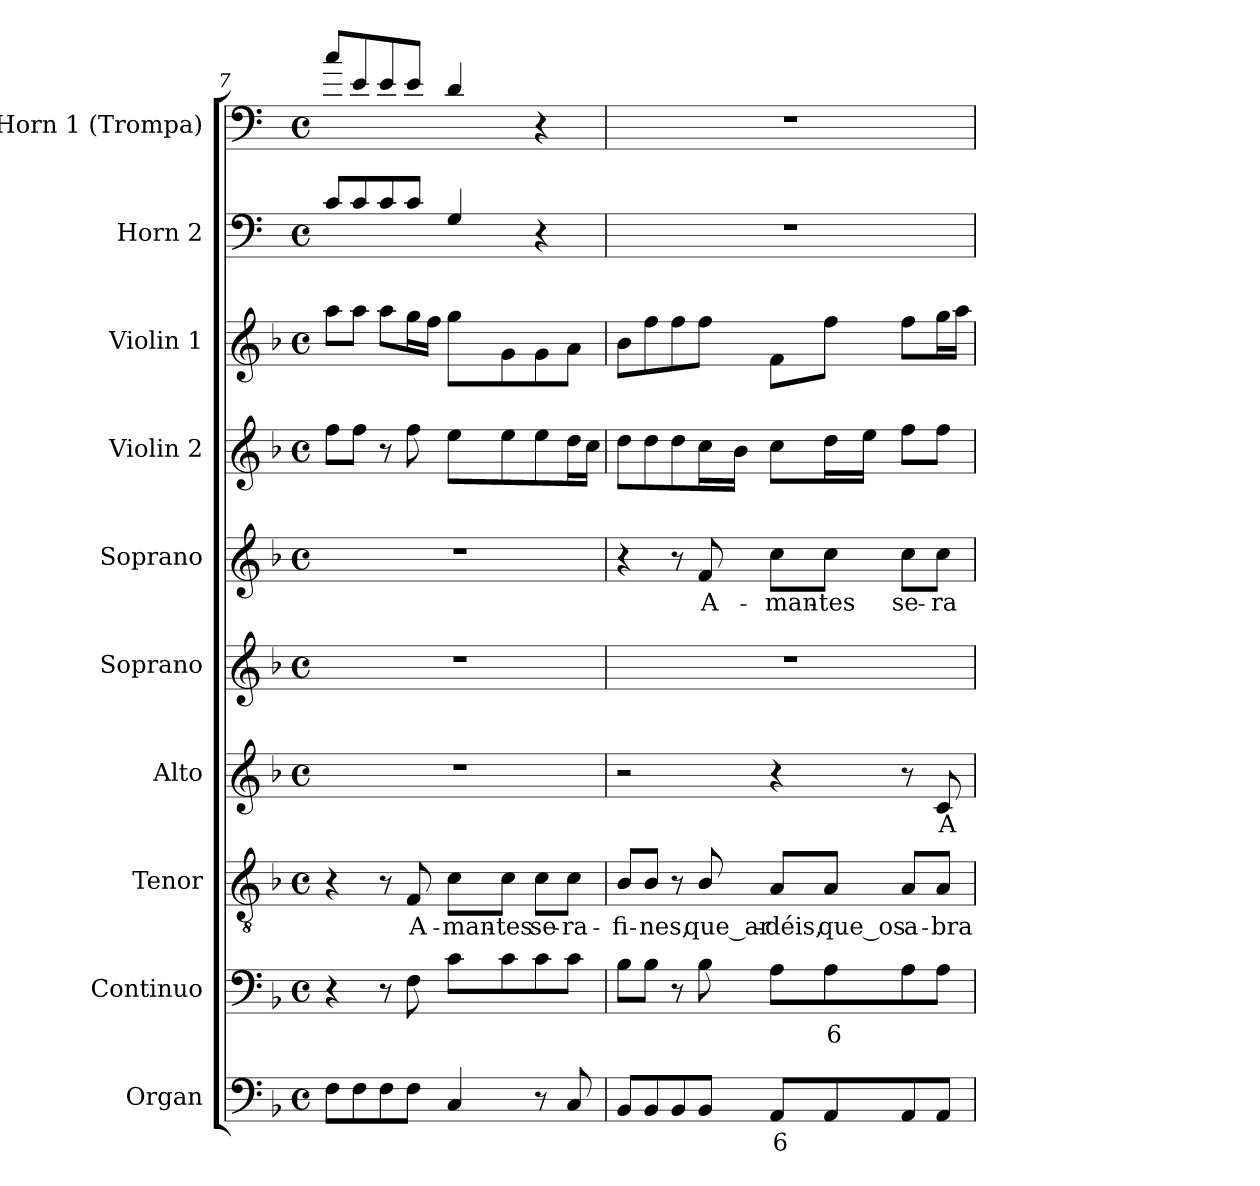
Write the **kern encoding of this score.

**kern	**text	**kern	**text	**kern	**text	**kern	**text	**kern	**kern	**text	**kern	**kern	**kern	**kern
*part10	*part10	*part9	*part9	*part8	*part8	*part7	*part7	*part6	*part5	*part5	*part4	*part3	*part2	*part1
*staff10	*staff10	*staff9	*staff9	*staff8	*staff8	*staff7	*staff7	*staff6	*staff5	*staff5	*staff4	*staff3	*staff2	*staff1
*I"Organ	*	*I"Continuo	*	*I"Tenor	*	*I"Alto	*	*I"Soprano	*I"Soprano	*	*I"Violin 2	*I"Violin 1	*I"Horn  2	*I"Horn  1 (Trompa)
*I'Org.	*	*I'Cont.	*	*I'T.	*	*I'A.	*	*I'S.	*I'S.	*	*I'Vln. 2	*I'Vln. 1	*I'Hn.	*I'Hn.
*clefF4	*	*clefF4	*	*clefGv2	*	*clefG2	*	*clefG2	*clefG2	*	*clefG2	*clefG2	*clefF4	*clefF4
*	*	*	*	*ITrd7c12	*	*	*	*	*	*	*	*	*ITrd4c7	*ITrd4c7
*k[b-]	*	*k[b-]	*	*k[b-]	*	*k[b-]	*	*k[b-]	*k[b-]	*	*k[b-]	*k[b-]	*k[b-]	*k[b-]
*F:	*	*F:	*	*F:	*	*F:	*	*F:	*F:	*	*F:	*F:	*F:	*F:
*M4/4	*	*M4/4	*	*M4/4	*	*M4/4	*	*M4/4	*M4/4	*	*M4/4	*M4/4	*M4/4	*M4/4
*met(c)	*	*met(c)	*	*met(c)	*	*met(c)	*	*met(c)	*met(c)	*	*met(c)	*met(c)	*met(c)	*met(c)
=7	=7	=7	=7	=7	=7	=7	=7	=7	=7	=7	=7	=7	=7	=7
8Fi\L	.	4r	.	4r	.	1r	.	1r	1r	.	8ffi\L	8aai\L	8Fi/L	8fi/L
8Fi\	.	.	.	.	.	.	.	.	.	.	8ffi\J	8aai\J	8Fi/	8Ai/
8Fi\	.	8r	.	8r	.	.	.	.	.	.	8r	8aai\L	8Fi/	8Ai/
!	!	!	!	!	!LO:LY:b:color=#000000	!	!	!	!	!	!	!	!	!
8Fi\J	.	8Fi\	.	8FFi/	A-	.	.	.	.	.	8ffi\	16ggi\L	8Fi/J	8Ai/J
.	.	.	.	.	.	.	.	.	.	.	.	16ffi\JJ	.	.
!	!	!	!	!	!LO:LY:b:color=#000000	!	!	!	!	!	!	!	!	!
4Ci/	.	8ci\L	.	8Ci\L	-man-	.	.	.	.	.	8eei\L	8ggi\L	4Ci/	4Gi/
!	!	!	!	!	!LO:LY:b:color=#000000	!	!	!	!	!	!	!	!	!
.	.	8ci\	.	8Ci\J	-tes	.	.	.	.	.	8eei\	8gi\	.	.
!	!	!	!	!	!LO:LY:b:color=#000000	!	!	!	!	!	!	!	!	!
8r	.	8ci\	.	8Ci\L	se-	.	.	.	.	.	8eei\	8gi\	4r	4r
!	!	!	!	!	!LO:LY:b:color=#000000	!	!	!	!	!	!	!	!	!
8Ci/	.	8ci\J	.	8Ci\J	-ra-	.	.	.	.	.	16ddi\L	8ai\J	.	.
.	.	.	.	.	.	.	.	.	.	.	16cci\JJ	.	.	.
=8	=8	=8	=8	=8	=8	=8	=8	=8	=8	=8	=8	=8	=8	=8
!	!	!	!	!	!LO:LY:b:color=#000000	!	!	!	!	!	!	!	!	!
8BB-i/L	.	8B-i\L	.	8BB-i/L	-fi-	2r	.	1r	4r	.	8ddi\L	8b-i\L	1r	1r
!	!	!	!	!	!LO:LY:b:color=#000000	!	!	!	!	!	!	!	!	!
8BB-i/	.	8B-i\J	.	8BB-i/J	-nes,	.	.	.	.	.	8ddi\	8ffi\	.	.
8BB-i/	.	8r	.	8r	.	.	.	.	8r	.	8ddi\	8ffi\	.	.
!	!	!	!	!	!LO:LY:b:color=#000000	!	!	!	!	!	!	!	!	!
!	!	!	!	!	!	!	!	!	!	!LO:LY:b:color=#000000	!	!	!	!
8BB-i/J	.	8B-i\	.	8BB-i/	que_ar-	.	.	.	8fi/	A-	16cci\L	8ffi\J	.	.
.	.	.	.	.	.	.	.	.	.	.	16b-i\JJ	.	.	.
!	!LO:LY:b:color=#000000	!	!	!	!	!	!	!	!	!	!	!	!	!
!	!	!	!	!	!LO:LY:b:color=#000000	!	!	!	!	!	!	!	!	!
!	!	!	!	!	!	!	!	!	!	!LO:LY:b:color=#000000	!	!	!	!
8AAi/L	6	8Ai\L	.	8AAi/L	-déis,	4r	.	.	8cci\L	-man-	8cci\L	8fi\L	.	.
!	!	!	!LO:LY:b:color=#000000	!	!	!	!	!	!	!	!	!	!	!
!	!	!	!	!	!LO:LY:b:color=#000000	!	!	!	!	!	!	!	!	!
!	!	!	!	!	!	!	!	!	!	!LO:LY:b:color=#000000	!	!	!	!
8AAi/	.	8Ai\	6	8AAi/J	que_os	.	.	.	8cci\J	-tes	16ddi\L	8ffi\J	.	.
.	.	.	.	.	.	.	.	.	.	.	16eei\JJ	.	.	.
!	!	!	!	!	!LO:LY:b:color=#000000	!	!	!	!	!	!	!	!	!
!	!	!	!	!	!	!	!	!	!	!LO:LY:b:color=#000000	!	!	!	!
8AAi/	.	8Ai\	.	8AAi/L	a-	8r	.	.	8cci\L	se-	8ffi\L	8ffi\L	.	.
!	!	!	!	!	!LO:LY:b:color=#000000	!	!	!	!	!	!	!	!	!
!	!	!	!	!	!	!	!LO:LY:b:color=#000000	!	!	!	!	!	!	!
!	!	!	!	!	!	!	!	!	!	!LO:LY:b:color=#000000	!	!	!	!
8AAi/J	.	8Ai\J	.	8AAi/J	-bra-	8ci/	A-	.	8cci\J	-ra-	8ffi\J	16ggi\L	.	.
.	.	.	.	.	.	.	.	.	.	.	.	16aai\JJ	.	.
=	=	=	=	=	=	=	=	=	=	=	=	=	=	=
*-	*-	*-	*-	*-	*-	*-	*-	*-	*-	*-	*-	*-	*-	*-
